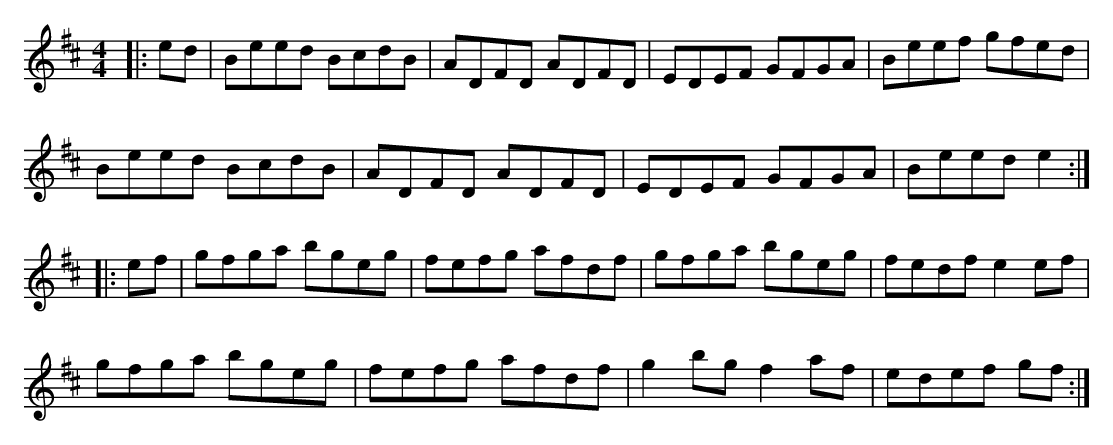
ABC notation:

X:1
M:4/4
K:Edor
|:ed|Beed BcdB|ADFD ADFD|EDEF GFGA|Beef gfed|
Beed BcdB|ADFD ADFD|EDEF GFGA|Beed e2:|
|:ef|gfga bgeg|fefg afdf|gfga bgeg|fedf e2ef|
gfga bgeg|fefg afdf|g2bg f2af|edef gf:|
